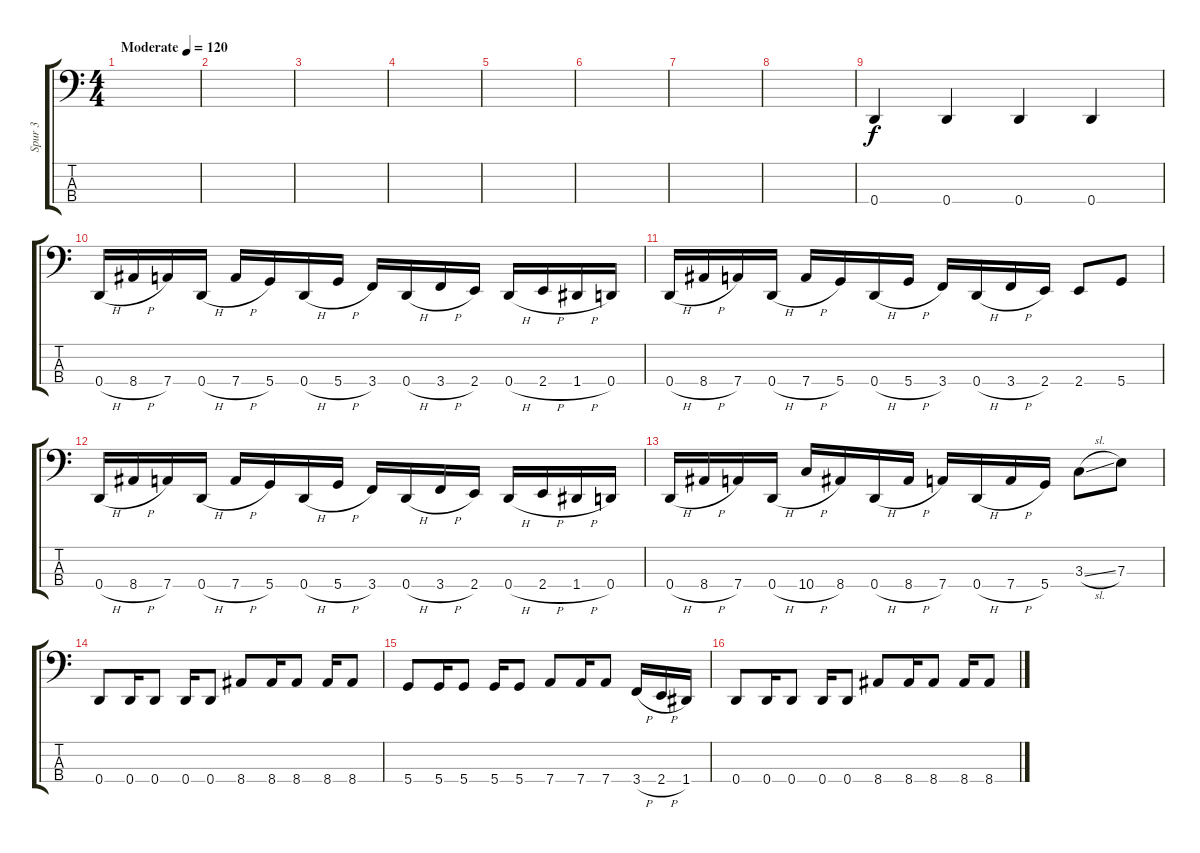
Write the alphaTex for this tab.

\track ("Spur 3" "Spur 3") {instrument electricbasspick}
\staff {score tabs}
\tuning (G2 D2 A1 D1) {hide}
\ts (4 4)
\tempo (120 "Moderate")
\clef f4
\ks c
|
|
|
|
|
|
|
|
0.4.4 0.4.4 0.4.4 0.4.4 |
0.4{h}.16 8.4{h}.16 7.4.16 0.4{h}.16 7.4{h}.16 5.4.16 0.4{h}.16 5.4{h}.16 3.4.16 0.4{h}.16 3.4{h}.16 2.4.16 0.4{h}.16 2.4{h}.16 1.4{h}.16 0.4.16 |
0.4{h}.16 8.4{h}.16 7.4.16 0.4{h}.16 7.4{h}.16 5.4.16 0.4{h}.16 5.4{h}.16 3.4.16 0.4{h}.16 3.4{h}.16 2.4.16 2.4.8 5.4.8 |
0.4{h}.16 8.4{h}.16 7.4.16 0.4{h}.16 7.4{h}.16 5.4.16 0.4{h}.16 5.4{h}.16 3.4.16 0.4{h}.16 3.4{h}.16 2.4.16 0.4{h}.16 2.4{h}.16 1.4{h}.16 0.4.16 |
0.4{h}.16 8.4{h}.16 7.4.16 0.4{h}.16 10.4{h}.16 8.4.16 0.4{h}.16 8.4{h}.16 7.4.16 0.4{h}.16 7.4{h}.16 5.4.16 3.3{sl}.8 7.3.8 |
0.4.8 0.4.16 0.4.8 0.4.16 0.4.8 8.4.8 8.4.16 8.4.8 8.4.16 8.4.8 |
5.4.8 5.4.16 5.4.8 5.4.16 5.4.8 7.4.8 7.4.16 7.4.8 3.4{h}.16 2.4{h}.16 1.4.16 |
0.4.8 0.4.16 0.4.8 0.4.16 0.4.8 8.4.8 8.4.16 8.4.8 8.4.16 8.4.8
